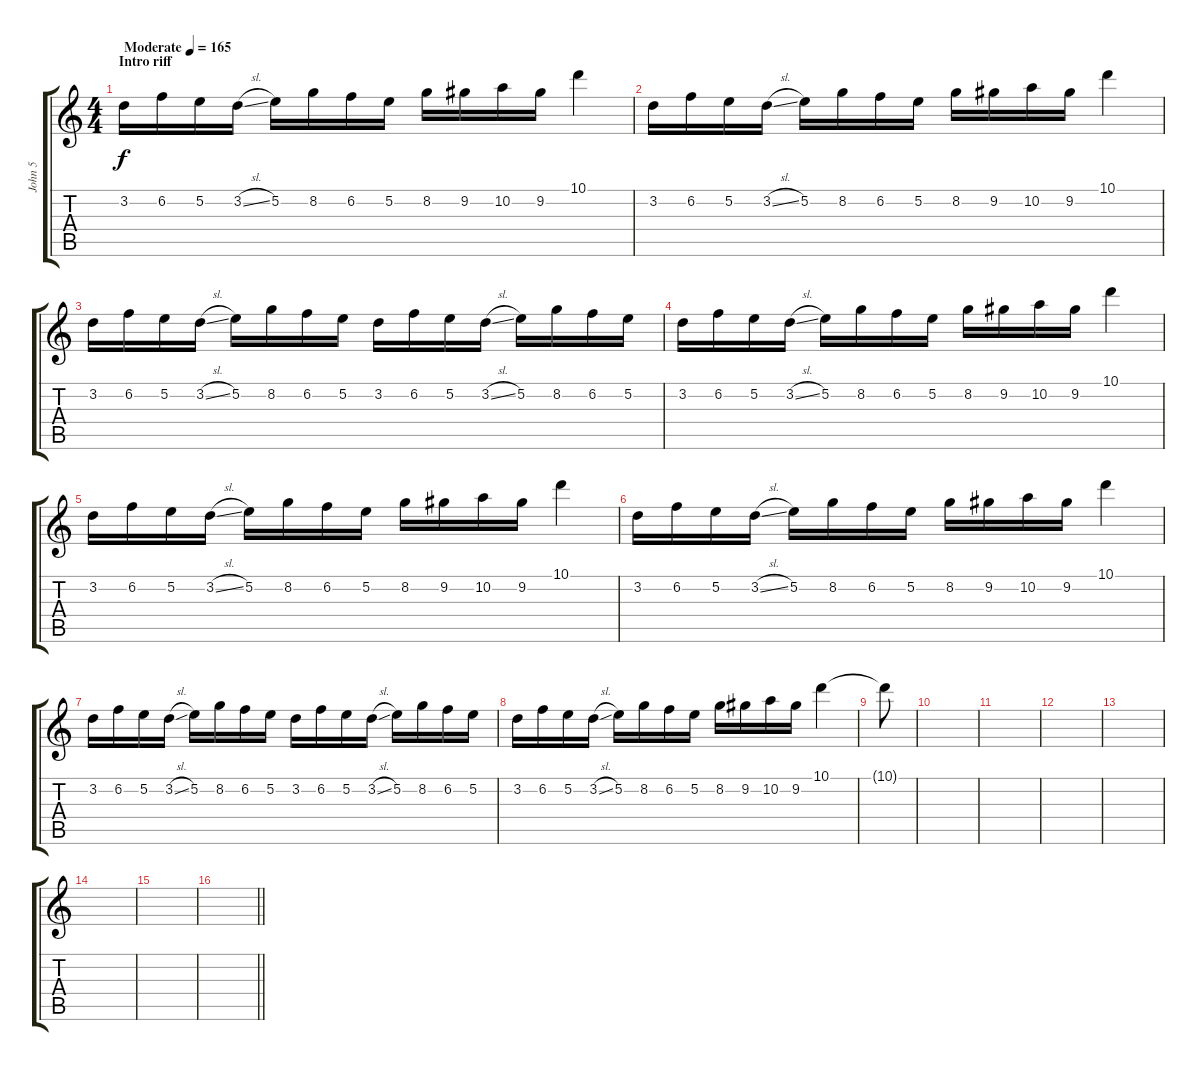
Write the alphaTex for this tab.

\track ("John 5" "John 5") {instrument distortionguitar}
\staff {score tabs}
\tuning (E4 B3 G3 D3 A2 E2) {hide}
\ts (4 4)
\section ("" "Intro riff")
\tempo (165 "Moderate")
\clef g2
\ks c
3.2.16{dy f instrument distortionguitar} 6.2.16 5.2.16 3.2{sl}.16 5.2.16 8.2.16 6.2.16 5.2.16 8.2.16 9.2.16 10.2.16 9.2.16 10.1.4 |
3.2.16 6.2.16 5.2.16 3.2{sl}.16 5.2.16 8.2.16 6.2.16 5.2.16 8.2.16 9.2.16 10.2.16 9.2.16 10.1.4 |
3.2.16 6.2.16 5.2.16 3.2{sl}.16 5.2.16 8.2.16 6.2.16 5.2.16 3.2.16 6.2.16 5.2.16 3.2{sl}.16 5.2.16 8.2.16 6.2.16 5.2.16 |
3.2.16 6.2.16 5.2.16 3.2{sl}.16 5.2.16 8.2.16 6.2.16 5.2.16 8.2.16 9.2.16 10.2.16 9.2.16 10.1.4 |
3.2.16 6.2.16 5.2.16 3.2{sl}.16 5.2.16 8.2.16 6.2.16 5.2.16 8.2.16 9.2.16 10.2.16 9.2.16 10.1.4 |
3.2.16 6.2.16 5.2.16 3.2{sl}.16 5.2.16 8.2.16 6.2.16 5.2.16 8.2.16 9.2.16 10.2.16 9.2.16 10.1.4 |
3.2.16 6.2.16 5.2.16 3.2{sl}.16 5.2.16 8.2.16 6.2.16 5.2.16 3.2.16 6.2.16 5.2.16 3.2{sl}.16 5.2.16 8.2.16 6.2.16 5.2.16 |
3.2.16 6.2.16 5.2.16 3.2{sl}.16 5.2.16 8.2.16 6.2.16 5.2.16 8.2.16 9.2.16 10.2.16 9.2.16 10.1.4 |
10.1{t}.8 |
|
|
|
|
|
|
\barLineRight lightlight
